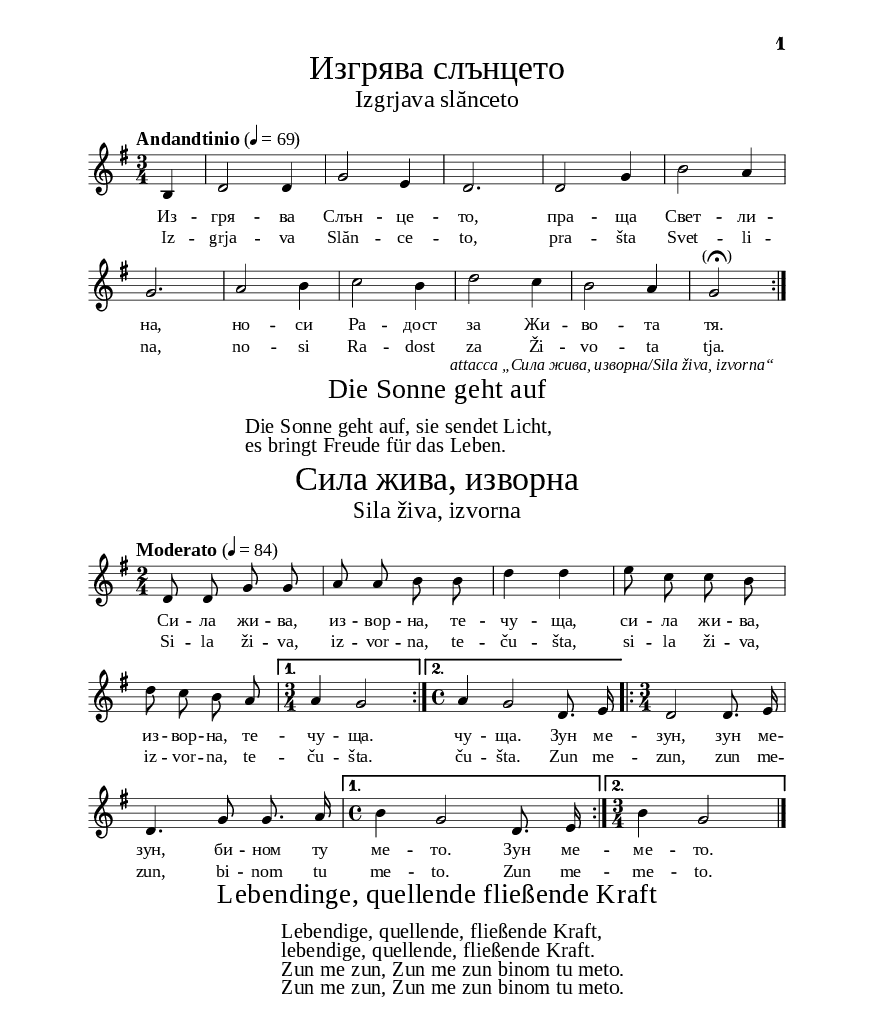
\version "2.24.2"

% include paper part and global functions
\include "include/globals.ily"

\bookpart {
  \label #'ref071_1
  \tocItem \markup "Изгрява слънцето – Izgrjava slănceto"
  \include "include/bookpart-paper.ily"
  \score {
    \include "include/score-layout.ily"

    \new Voice \absolute {
      \clef treble
      \key g \major
      \time 3/4
      \tempoFunc "Andandtinio" 4 "69"
      \partial 4
      \autoBeamOff
        b4  |  d'2 d'4 | g'2 e'4 | d'2. | d'2 g'4 | b'2 a'4 \break |

        g'2. | a'2 b'4 | c''2 b'4 | d''2 c''4 | b'2 a'4^\markup { \concat {"              (" \fermata ")"}} |  g'2
        \break \bar ":|."
      
    }

    \addlyrics {
      Из -- гря --
      ва Слън -- це -- то, пра -- ща Свет -- ли -- на,
      но -- си Ра -- дост за Жи -- во -- та тя.
    }

     \addlyrics {
      Iz -- grja --
      va Slăn -- ce -- to, pra -- šta Svet -- li -- na,
      no -- si Ra -- dost za Ži -- vo -- ta tja.
    }
    \header {
      title = \titleFunc "Изгрява слънцето" "Izgrjava slănceto"
    }

    \midi{}

  } % score
  
  \markup \italic \dc-one-nobold "attacca „Сила жива, изворна/Sila živa, izvorna“"
  
  % include foreign translation(s) of the song
  \version "2.24.3"

\markup \fill-line { \fontsize #deTitleFontSize "Die Sonne geht auf" }
\markup \null
\markup \null
\markup \abs-fontsize #10 {
   \hspace #20
  \override #`(baseline-skip . ,deCoupletBaselineSkip)

  \column {

    \line { " " Die Sonne geht auf, sie sendet Licht, }

    \line { " "  es bringt Freude für das Leben. }


  }
}

    \markup \empty-one

      \label #'ref071_2
  \tocItem \markup "Сила жива, изворна – Sila živa, izvorna"

   \include "include/bookpart-paper.ily"
  \score {
    \include "include/score-layout.ily"

    \new Voice \absolute {
     \clef treble
      \key g \major
      \time 2/4
      \tempoFunc "Moderato" 4 "84"
      \autoBeamOff

      \repeat volta 2 {
        d'8 d' g' g' | a'8 a' b' b' | d''4 d'' | e''8 c'' c'' b' \break |

        d''8 c'' b' a' |
      } \alternative { { \time 3/4 a'4 g'2 |} { \time 4/4  a'4 g'2 d'8. e'16 | } } \repeat volta 2 {
        \time 3/4 d'2 d'8. e'16 \break |

        d'4. g'8 g'8. a'16 |
      }
      \alternative  {
        {\time 4/4 b'4 g'2 d'8. e'16 | }
        {\time 3/4 b'4 g'2 \bar "|."}
      }
    }

    \addlyrics {
      Си --
      ла жи -- ва, из -- вор -- на, те -- чу -- ща, си
      -- ла жи -- ва, из -- вор -- на, те -- чу -- ща.
      чу -- ща. Зун ме -- зун, зун ме -- зун, би --
      ном ту ме -- то. Зун ме -- ме -- то.
    }
     \addlyrics {
      Si --
      la ži -- va, iz -- vor -- na, te -- ču -- šta, si
      -- la ži -- va, iz -- vor -- na, te -- ču -- šta.
      ču -- šta. Zun me -- zun, zun me -- zun, bi --
      nom tu me -- to. Zun me -- me -- to.
    }
    \header {
      title = \titleFunc "Сила жива, изворна" "Sila živa, izvorna"
    }

    \midi{}

  } % score

  
  % include foreign translation(s) of the song
  \version "2.24.3"

\markup \fill-line { \fontsize #deTitleFontSize "Lebendinge, quellende fließende Kraft" }
\markup \null
\markup \null
\markup \abs-fontsize #10 {
   \hspace #25
  \override #`(baseline-skip . ,deCoupletBaselineSkip)

  \column {
    \line { " " Lebendige, quellende, fließende Kraft,}

    \line { " " lebendige, quellende, fließende Kraft. }

    \line { " " Zun me zun, Zun me zun binom tu meto. }
    \line { " " Zun me zun, Zun me zun binom tu meto. }




  }
}


} % bookpart
